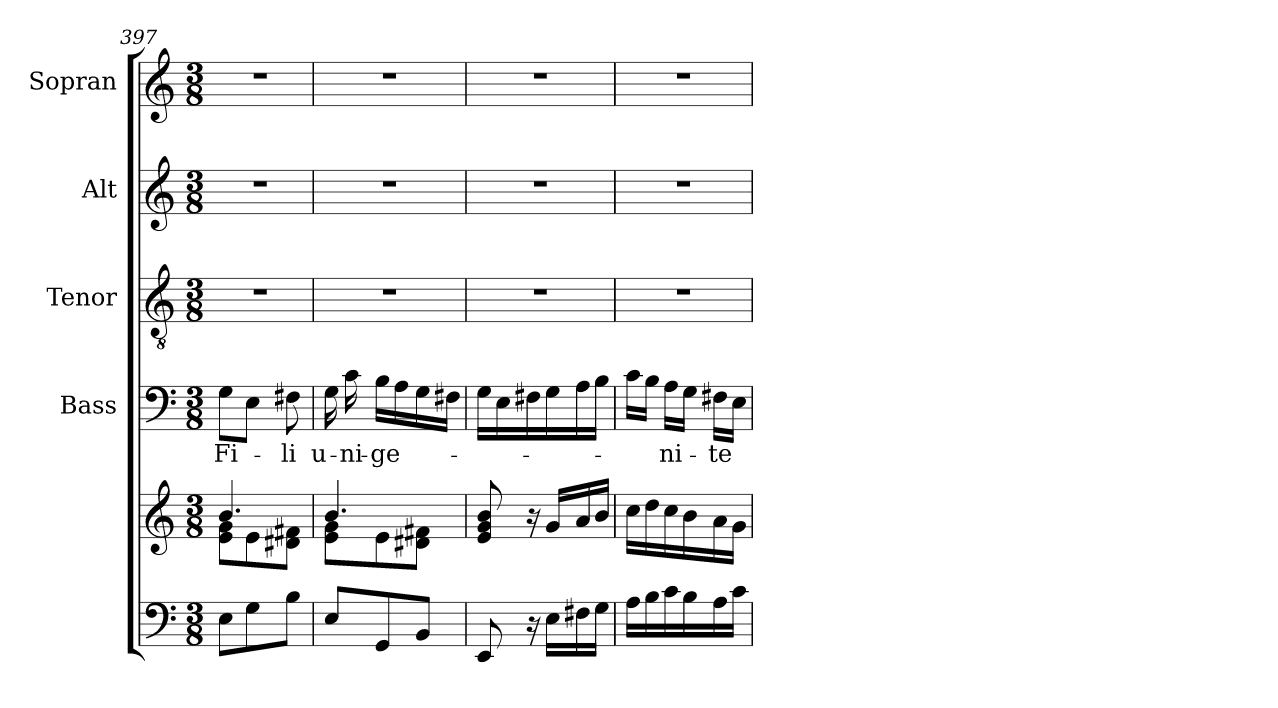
**kern	**kern	**kern	**text	**kern	**kern	**kern
*part5	*part5	*part4	*part4	*part3	*part2	*part1
*staff6	*staff5	*staff4	*staff4	*staff3	*staff2	*staff1
*	*	*I"Bass	*	*I"Tenor	*I"Alt	*I"Sopran
*	*	*I'B.	*	*I'T.	*I'A.	*I'S.
*clefF4	*clefG2	*clefF4	*	*clefGv2	*clefG2	*clefG2
*k[]	*k[]	*k[]	*	*k[]	*k[]	*k[]
*C:	*C:	*C:	*	*C:	*C:	*C:
*M3/8	*M3/8	*M3/8	*	*M3/8	*M3/8	*M3/8
=397	=397	=397	=397	=397	=397	=397
*	*^	*	*	*	*	*
!	!	!	!	!LO:LY:b	!	!	!
8E\L	4.b/	8e\ 8g\L	8G\L	Fi-	4.r	4.r	4.r
8G\	.	8e\	8E\J	.	.	.	.
!	!	!	!	!LO:LY:b	!	!	!
8B\J	.	8d#X\ 8f#X\J	8F#X\	-li	.	.	.
=398	=398	=398	=398	=398	=398	=398	=398
!	!	!	!	!LO:LY:b	!	!	!
8E/L	4.b/	8e\ 8g\L	16G\	u-	4.r	4.r	4.r
!	!	!	!	!LO:LY:b	!	!	!
.	.	.	16c\	-ni-	.	.	.
!	!	!	!	!LO:LY:b	!	!	!
8GG/	.	8e\	16B\LL	-ge-	.	.	.
.	.	.	16A\	.	.	.	.
8BB/J	.	8d#X\ 8f#X\J	16G\	.	.	.	.
.	.	.	16F#X\JJ	.	.	.	.
*	*v	*v	*	*	*	*	*
=399	=399	=399	=399	=399	=399	=399
8EE/	8e/ 8g/ 8b/	16G\LL	.	4.r	4.r	4.r
.	.	16E\	.	.	.	.
16r	16r	16F#X\	.	.	.	.
16E\LL	16g/LL	16G\	.	.	.	.
16F#X\	16a/	16A\	.	.	.	.
16G\JJ	16b/JJ	16B\JJ	.	.	.	.
=400	=400	=400	=400	=400	=400	=400
16A\LL	16cc\LL	16c\LL	.	4.r	4.r	4.r
16B\	16dd\	16B\JJ	.	.	.	.
!	!	!	!LO:LY:b	!	!	!
16c\	16cc\	16A\LL	-ni-	.	.	.
16B\	16b\	16G\JJ	.	.	.	.
!	!	!	!LO:LY:b	!	!	!
16A\	16a\	16F#X\LL	-te	.	.	.
16c\JJ	16g\JJ	16E\JJ	.	.	.	.
=	=	=	=	=	=	=
*-	*-	*-	*-	*-	*-	*-
